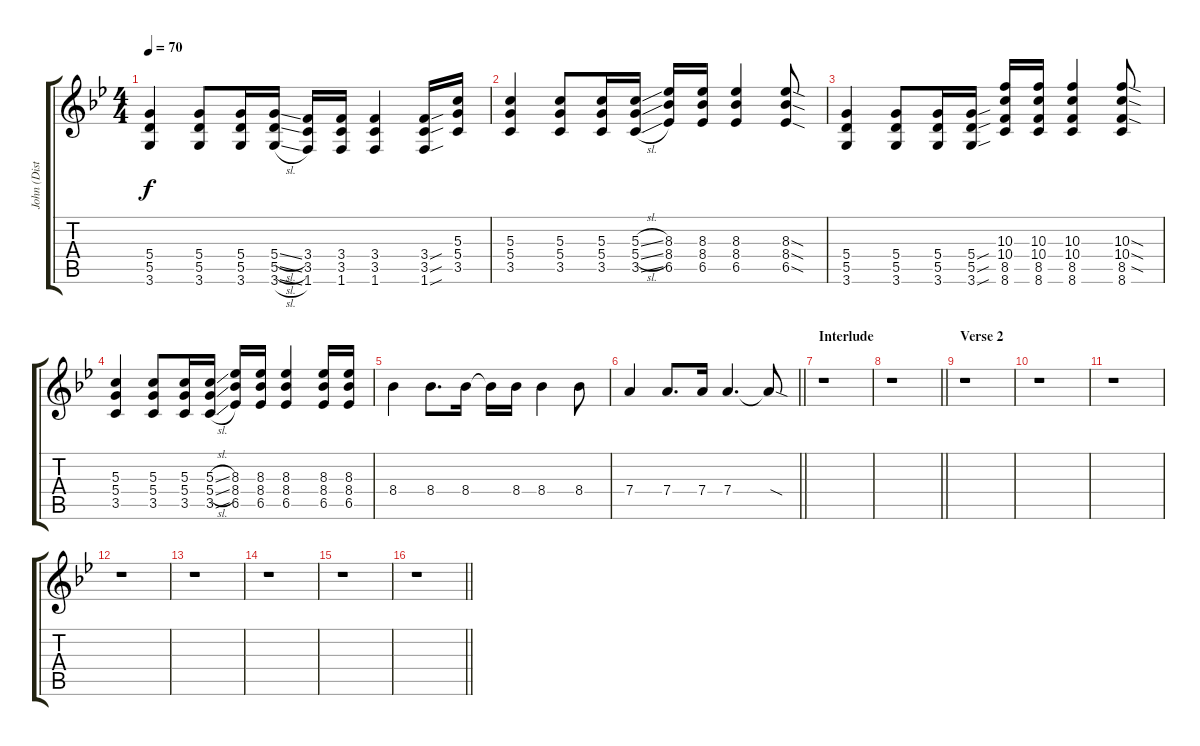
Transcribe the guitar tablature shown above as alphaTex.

\track ("John (Distortion 3)" "John (Dist") {instrument distortionguitar}
\staff {score tabs}
\tuning (E4 B3 G3 D3 A2 E2) {hide}
\ts (4 4)
\tempo 70
\clef g2
\ks bb
(5.4 5.5 3.6).4{dy f} (5.4 5.5 3.6).8 (5.4 5.5 3.6).16 (5.4{sl} 5.5{sl} 3.6{sl}).16 (3.4 3.5 1.6).16 (3.4 3.5 1.6).16 (3.4 3.5 1.6).4 (3.4{sou} 3.5{sou} 1.6{sou}).16 (5.3 5.4 3.5).16 |
(5.3 5.4 3.5).4 (5.3 5.4 3.5).8 (5.3 5.4 3.5).16 (5.3{sl} 5.4{sl} 3.5{sl}).16 (8.3 8.4 6.5).16 (8.3 8.4 6.5).16 (8.3 8.4 6.5).4 (8.3{sod} 8.4{sod} 6.5{sod}).8 |
(5.4 5.5 3.6).4 (5.4 5.5 3.6).8 (5.4 5.5 3.6).16 (5.4{sou} 5.5{sou} 3.6{sou}).16 (10.3 10.4 8.5 8.6).16 (10.3 10.4 8.5 8.6).16 (10.3 10.4 8.5 8.6).4 (10.3{sod} 10.4{sod} 8.5{sod} 8.6).8 |
(5.3 5.4 3.5).4 (5.3 5.4 3.5).8 (5.3 5.4 3.5).16 (5.3{sl} 5.4{sl} 3.5{sl}).16 (8.3 8.4 6.5).16 (8.3 8.4 6.5).16 (8.3 8.4 6.5).4 (8.3 8.4 6.5).16 (8.3 8.4 6.5).16 |
8.4.4 8.4.8{d} 8.4.16 8.4{t}.16 8.4.16 8.4.4 8.4.8 |
\barLineRight lightlight
7.4.4 7.4.8{d} 7.4.16 7.4.4{d} 7.4{sod t}.8 |
\section ("" "Interlude")
r.1 |
\barLineRight lightlight
r.1 |
\section ("" "Verse 2")
r.1 |
r.1 |
r.1 |
r.1 |
r.1 |
r.1 |
r.1 |
\barLineRight lightlight
r.1
